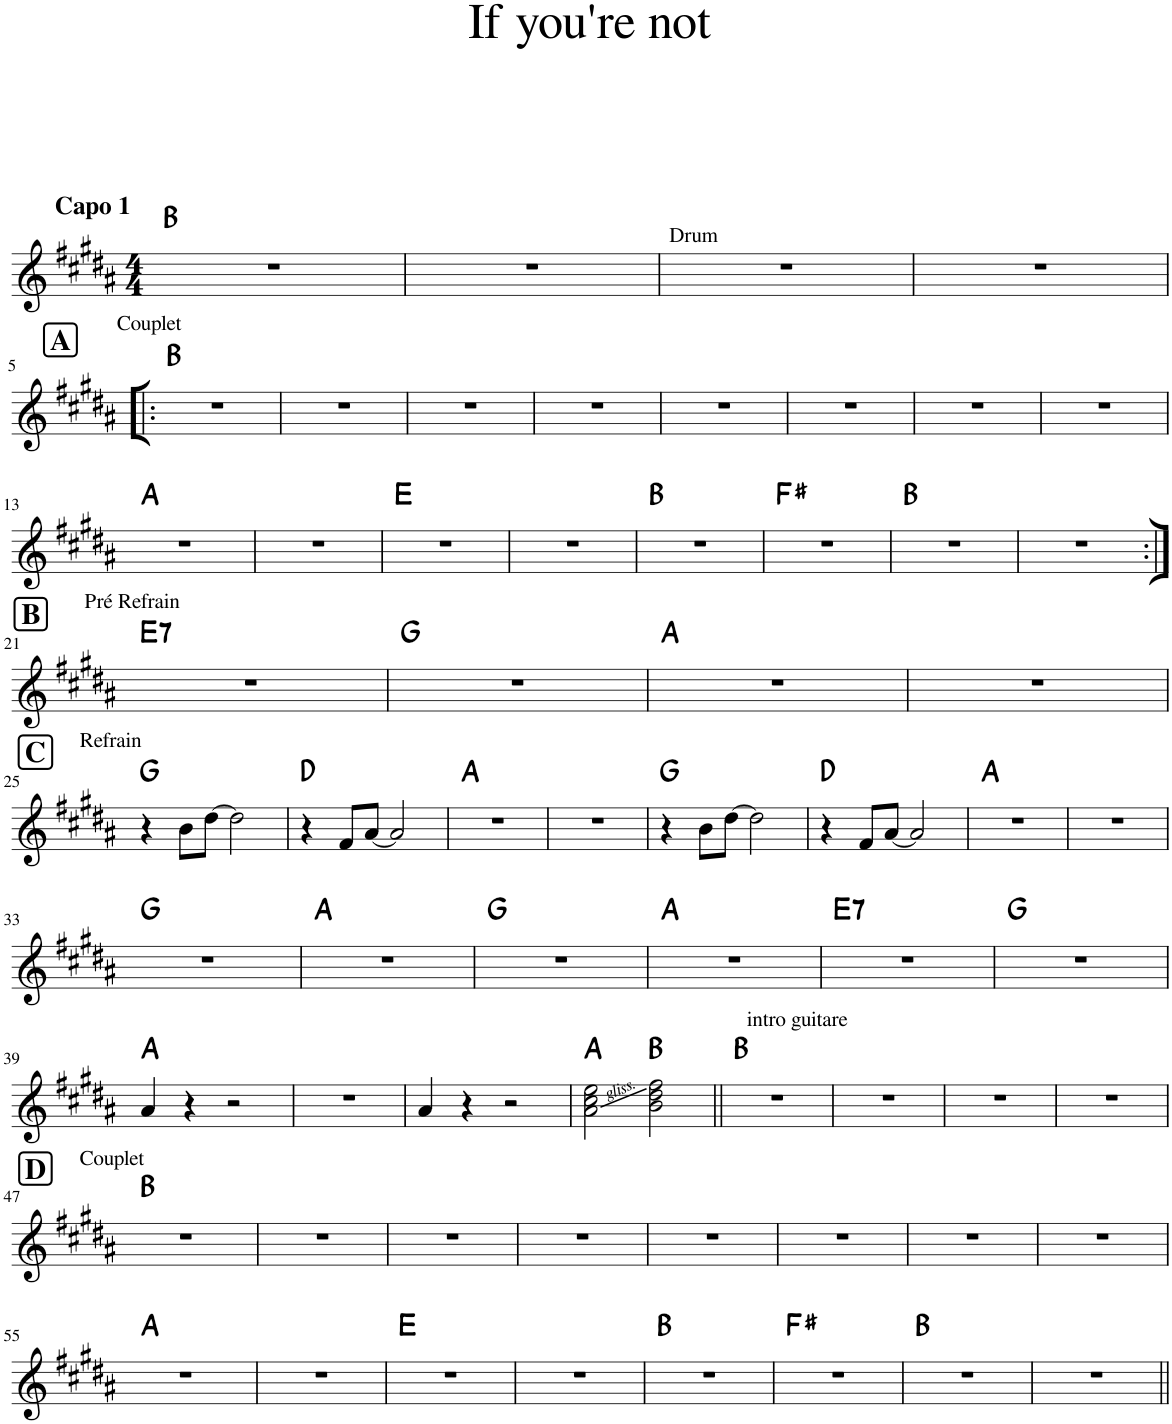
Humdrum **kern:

**kern	**harte
*part1	*part1
*staff1	*
*I"Piano	*
*I'Pno	*
*clefG2	*
*k[f#c#g#d#a#]	*
*M4/4	*
=1	=1
!LO:TX:a:B:t=Capo 1	!
1r	B:maj
=2	=2
1r	.
=3	=3
!LO:TX:a:t=Drum	!
1r	.
=4	=4
1r	.
!!LO:LB:g=z
!!LO:REH:place=s1:a:B:cj:fs=14:t=A
=5!|:	=5!|:
!LO:TX:a:t=Couplet	!
1r	B:maj
=6	=6
1r	.
=7	=7
1r	.
=8	=8
1r	.
=9	=9
1r	.
=10	=10
1r	.
=11	=11
1r	.
=12	=12
1r	.
!!LO:LB:g=z
=13	=13
1r	A:maj
=14	=14
1r	.
=15	=15
1r	E:maj
=16	=16
1r	.
=17	=17
1r	B:maj
=18	=18
1r	F#:maj
=19	=19
1r	B:maj
=20	=20
1r	.
!!LO:LB:g=z
!!LO:REH:place=s1:a:B:cj:fs=14:t=B
=21:|!	=21:|!
!LO:TX:a:t=Pré Refrain	!LO:H:kt=7
1r	E:7
=22	=22
1r	G:maj
=23	=23
1r	A:maj
=24	=24
1r	.
!!LO:LB:g=z
!!LO:REH:place=s1:a:B:cj:fs=14:t=C
=25	=25
!LO:TX:a:t=Refrain	!
4r	G:maj
8b\L	.
[8dd#\J	.
2dd#\]	.
=26	=26
4r	D:maj
8f#/L	.
[8a#/J	.
2a#/]	.
=27	=27
1r	A:maj
=28	=28
1r	.
=29	=29
4r	G:maj
8b\L	.
[8dd#\J	.
2dd#\]	.
=30	=30
4r	D:maj
8f#/L	.
[8a#/J	.
2a#/]	.
=31	=31
1r	A:maj
=32	=32
1r	.
!!LO:LB:g=z
=33	=33
1r	G:maj
=34	=34
1r	A:maj
=35	=35
1r	G:maj
=36	=36
1r	A:maj
=37	=37
!	!LO:H:kt=7
1r	E:7
=38	=38
1r	G:maj
!!LO:LB:g=z
=39	=39
4a#/	A:maj
4r	.
2r	.
=40	=40
1r	.
=41	=41
4a#/	.
4r	.
2r	.
=42	=42
2a#\ 2cc#\ 2ee\	A:maj
2b\ 2dd#\ 2ff#\	B:maj
=43||	=43||
!LO:TX:a:t=intro guitare	!
1r	B:maj
=44	=44
1r	.
=45	=45
1r	.
=46	=46
1r	.
!!LO:LB:g=z
!!LO:REH:place=s1:a:B:cj:fs=14:t=D
=47	=47
!LO:TX:a:t=Couplet	!
1r	B:maj
=48	=48
1r	.
=49	=49
1r	.
=50	=50
1r	.
=51	=51
1r	.
=52	=52
1r	.
=53	=53
1r	.
=54	=54
1r	.
!!LO:LB:g=z
=55	=55
1r	A:maj
=56	=56
1r	.
=57	=57
1r	E:maj
=58	=58
1r	.
=59	=59
1r	B:maj
=60	=60
1r	F#:maj
=61	=61
1r	B:maj
=62	=62
1r	.
=||	=||
*-	*-
